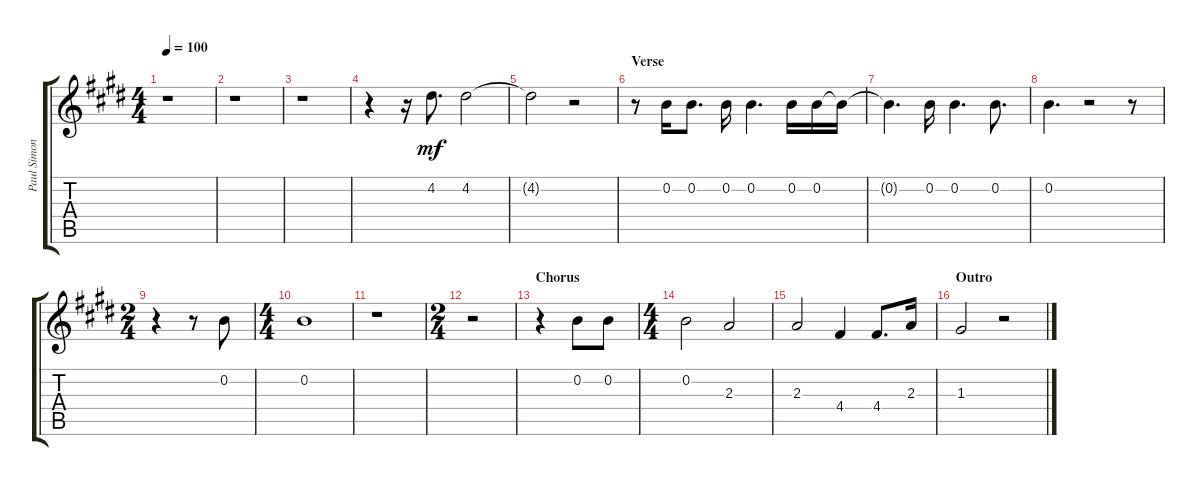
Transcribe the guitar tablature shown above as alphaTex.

\track ("Paul Simon Voice" "Paul Simon") {instrument electricguitarclean}
\staff {score tabs}
\tuning (E4 B3 G3 D3 A2 E2) {hide}
\ts (4 4)
\tempo 100
\clef g2
\ks e
r.1{dy mf} |
r.1 |
r.1 |
r.4 r.16 4.2.8{d} 4.2.2 |
4.2{t}.2 r.2 |
\section ("" "Verse")
r.8 0.2.16 0.2.8{d} 0.2.16 0.2.4{d} 0.2.16 0.2.16 0.2{t}.16 |
0.2{t}.4{d} 0.2.16 0.2.4{d} 0.2.8{d} |
0.2.4{d} r.2 r.8 |
\ts (2 4)
r.4 r.8 0.2.8 |
\ts (4 4)
0.2.1 |
r.1 |
\ts (2 4)
r.2 |
\section ("" "Chorus")
r.4 0.2.8 0.2.8 |
\ts (4 4)
0.2.2 2.3.2 |
2.3.2 4.4.4 4.4.8{d} 2.3.16 |
\section ("" "Outro")
1.3.2 r.2
